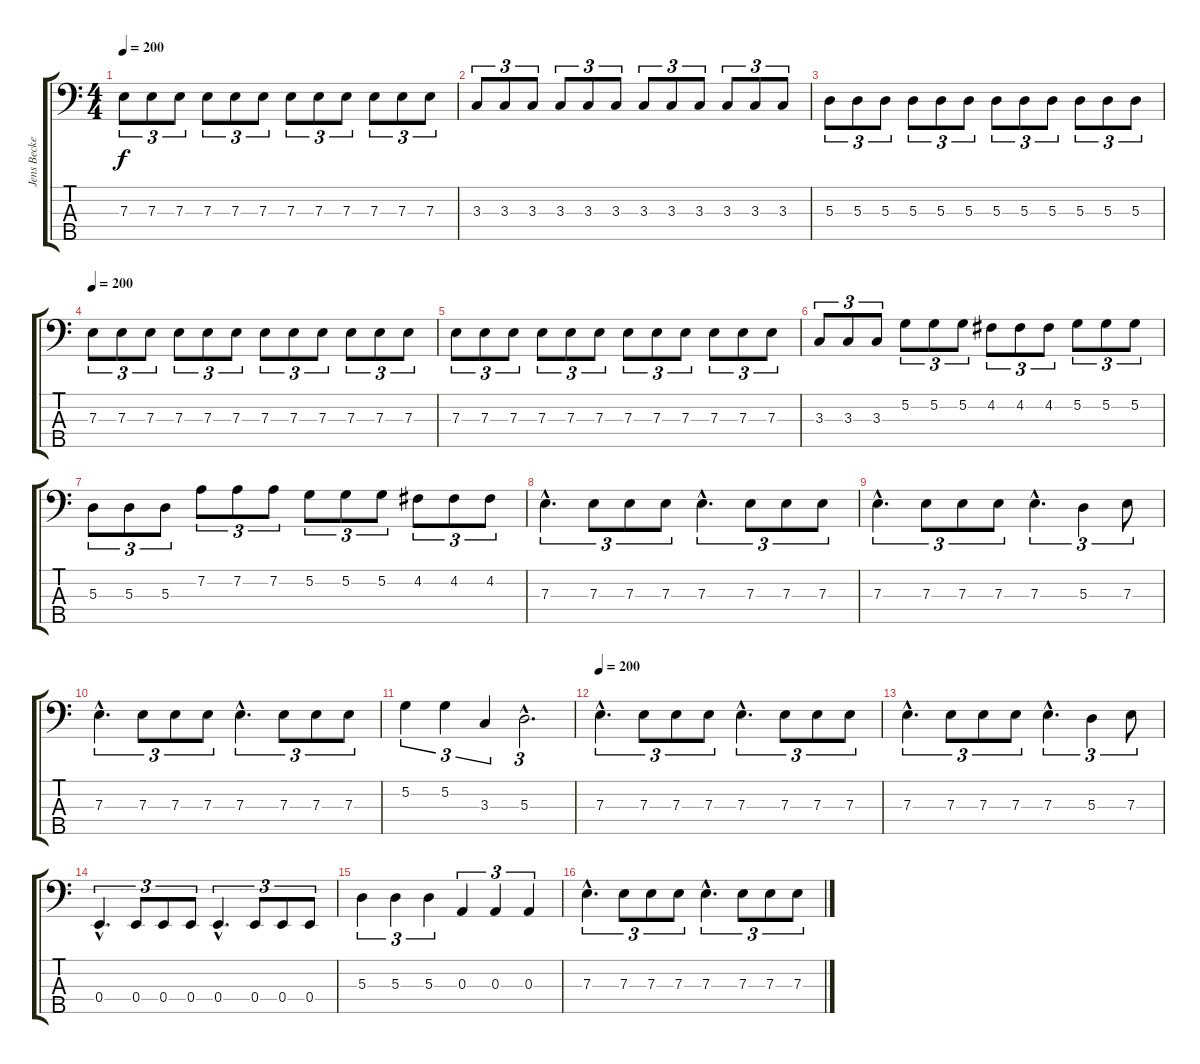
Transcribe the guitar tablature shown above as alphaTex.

\track ("Jens Becker" "Jens Becke") {instrument electricbassfinger}
\staff {score tabs}
\tuning (G2 D2 A1 E1 B0) {hide}
\ts (4 4)
\tempo 200
\clef f4
\ks c
7.3.8{tu (3 2) dy f} 7.3.8{tu (3 2)} 7.3.8{tu (3 2)} 7.3.8{tu (3 2)} 7.3.8{tu (3 2)} 7.3.8{tu (3 2)} 7.3.8{tu (3 2)} 7.3.8{tu (3 2)} 7.3.8{tu (3 2)} 7.3.8{tu (3 2)} 7.3.8{tu (3 2)} 7.3.8{tu (3 2)} |
3.3.8{tu (3 2)} 3.3.8{tu (3 2)} 3.3.8{tu (3 2)} 3.3.8{tu (3 2)} 3.3.8{tu (3 2)} 3.3.8{tu (3 2)} 3.3.8{tu (3 2)} 3.3.8{tu (3 2)} 3.3.8{tu (3 2)} 3.3.8{tu (3 2)} 3.3.8{tu (3 2)} 3.3.8{tu (3 2)} |
5.3.8{tu (3 2)} 5.3.8{tu (3 2)} 5.3.8{tu (3 2)} 5.3.8{tu (3 2)} 5.3.8{tu (3 2)} 5.3.8{tu (3 2)} 5.3.8{tu (3 2)} 5.3.8{tu (3 2)} 5.3.8{tu (3 2)} 5.3.8{tu (3 2)} 5.3.8{tu (3 2)} 5.3.8{tu (3 2)} |
\tempo 200
7.3.8{tu (3 2)} 7.3.8{tu (3 2)} 7.3.8{tu (3 2)} 7.3.8{tu (3 2)} 7.3.8{tu (3 2)} 7.3.8{tu (3 2)} 7.3.8{tu (3 2)} 7.3.8{tu (3 2)} 7.3.8{tu (3 2)} 7.3.8{tu (3 2)} 7.3.8{tu (3 2)} 7.3.8{tu (3 2)} |
7.3.8{tu (3 2)} 7.3.8{tu (3 2)} 7.3.8{tu (3 2)} 7.3.8{tu (3 2)} 7.3.8{tu (3 2)} 7.3.8{tu (3 2)} 7.3.8{tu (3 2)} 7.3.8{tu (3 2)} 7.3.8{tu (3 2)} 7.3.8{tu (3 2)} 7.3.8{tu (3 2)} 7.3.8{tu (3 2)} |
3.3.8{tu (3 2)} 3.3.8{tu (3 2)} 3.3.8{tu (3 2)} 5.2.8{tu (3 2)} 5.2.8{tu (3 2)} 5.2.8{tu (3 2)} 4.2.8{tu (3 2)} 4.2.8{tu (3 2)} 4.2.8{tu (3 2)} 5.2.8{tu (3 2)} 5.2.8{tu (3 2)} 5.2.8{tu (3 2)} |
5.3.8{tu (3 2)} 5.3.8{tu (3 2)} 5.3.8{tu (3 2)} 7.2.8{tu (3 2)} 7.2.8{tu (3 2)} 7.2.8{tu (3 2)} 5.2.8{tu (3 2)} 5.2.8{tu (3 2)} 5.2.8{tu (3 2)} 4.2.8{tu (3 2)} 4.2.8{tu (3 2)} 4.2.8{tu (3 2)} |
7.3{hac}.4{d tu (3 2)} 7.3.8{tu (3 2)} 7.3.8{tu (3 2)} 7.3.8{tu (3 2)} 7.3{hac}.4{d tu (3 2)} 7.3.8{tu (3 2)} 7.3.8{tu (3 2)} 7.3.8{tu (3 2)} |
7.3{hac}.4{d tu (3 2)} 7.3.8{tu (3 2)} 7.3.8{tu (3 2)} 7.3.8{tu (3 2)} 7.3{hac}.4{d tu (3 2)} 5.3.4{tu (3 2)} 7.3.8{tu (3 2)} |
7.3{hac}.4{d tu (3 2)} 7.3.8{tu (3 2)} 7.3.8{tu (3 2)} 7.3.8{tu (3 2)} 7.3{hac}.4{d tu (3 2)} 7.3.8{tu (3 2)} 7.3.8{tu (3 2)} 7.3.8{tu (3 2)} |
5.2.4{tu (3 2) instrument slapbass2} 5.2.4{tu (3 2)} 3.3.4{tu (3 2)} 5.3{hac}.2{d tu (3 2) instrument electricbassfinger} |
\tempo 200
7.3{hac}.4{d tu (3 2)} 7.3.8{tu (3 2)} 7.3.8{tu (3 2)} 7.3.8{tu (3 2)} 7.3{hac}.4{d tu (3 2)} 7.3.8{tu (3 2)} 7.3.8{tu (3 2)} 7.3.8{tu (3 2)} |
7.3{hac}.4{d tu (3 2)} 7.3.8{tu (3 2)} 7.3.8{tu (3 2)} 7.3.8{tu (3 2)} 7.3{hac}.4{d tu (3 2)} 5.3.4{tu (3 2)} 7.3.8{tu (3 2)} |
0.4{hac}.4{d tu (3 2)} 0.4.8{tu (3 2)} 0.4.8{tu (3 2)} 0.4.8{tu (3 2)} 0.4{hac}.4{d tu (3 2)} 0.4.8{tu (3 2)} 0.4.8{tu (3 2)} 0.4.8{tu (3 2)} |
5.3.4{tu (3 2)} 5.3.4{tu (3 2)} 5.3.4{tu (3 2)} 0.3.4{tu (3 2)} 0.3.4{tu (3 2)} 0.3.4{tu (3 2)} |
7.3{hac}.4{d tu (3 2)} 7.3.8{tu (3 2)} 7.3.8{tu (3 2)} 7.3.8{tu (3 2)} 7.3{hac}.4{d tu (3 2)} 7.3.8{tu (3 2)} 7.3.8{tu (3 2)} 7.3.8{tu (3 2)}
